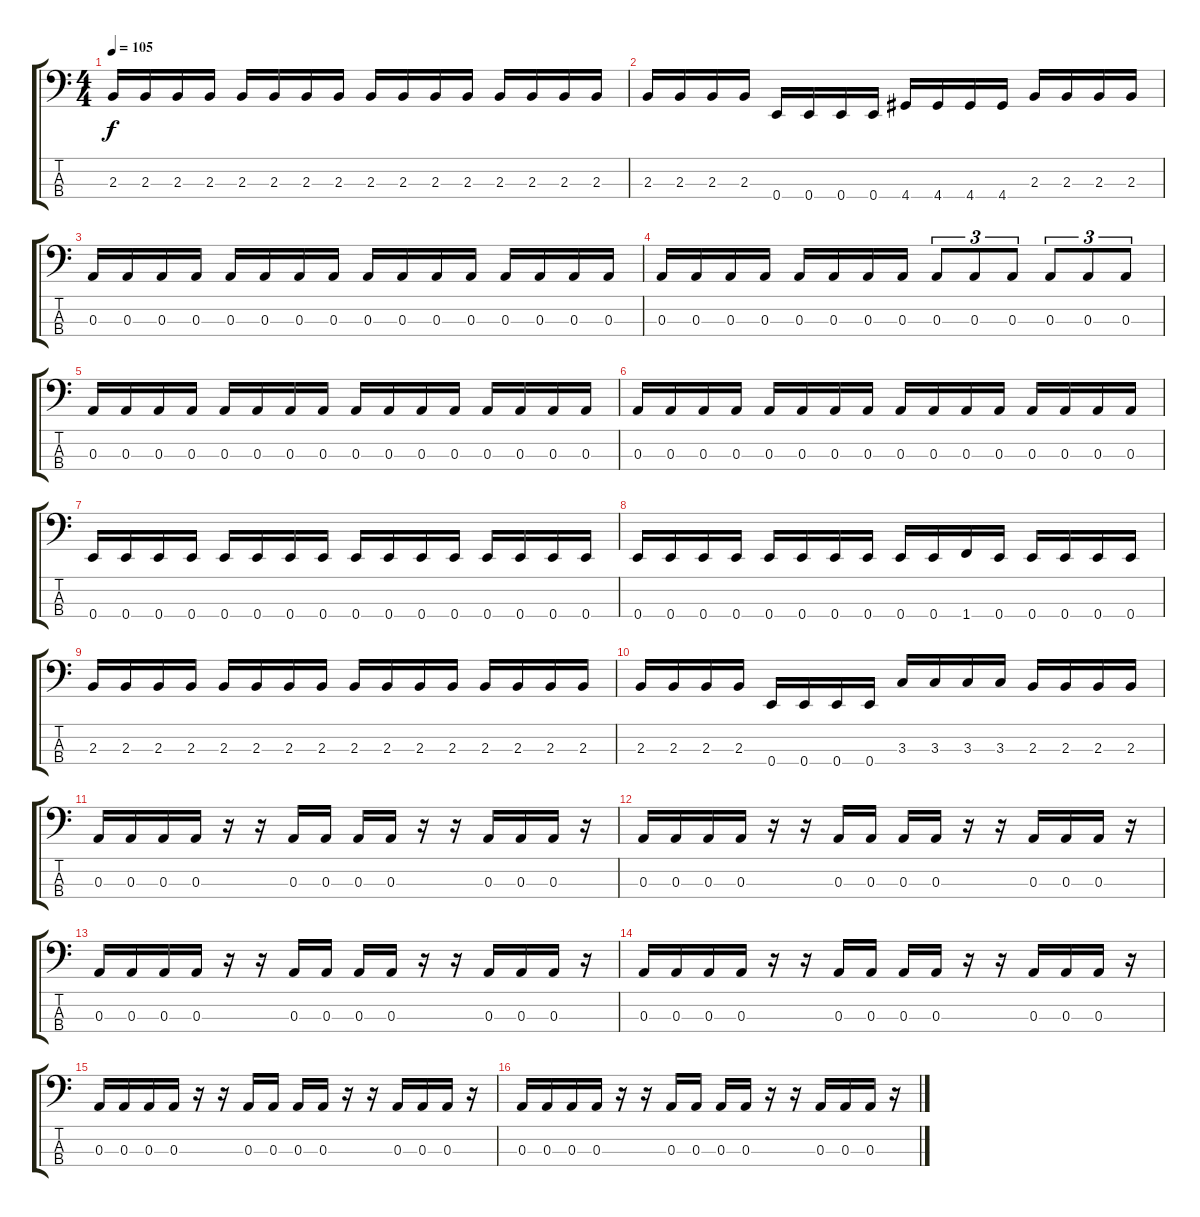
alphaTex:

\track "" {instrument electricbassfinger}
\staff {score tabs}
\tuning (G2 D2 A1 E1) {hide}
\ts (4 4)
\tempo 105
\clef f4
\ks c
2.3.16{dy f} 2.3.16 2.3.16 2.3.16 2.3.16 2.3.16 2.3.16 2.3.16 2.3.16 2.3.16 2.3.16 2.3.16 2.3.16 2.3.16 2.3.16 2.3.16 |
2.3.16 2.3.16 2.3.16 2.3.16 0.4.16 0.4.16 0.4.16 0.4.16 4.4.16 4.4.16 4.4.16 4.4.16 2.3.16 2.3.16 2.3.16 2.3.16 |
0.3.16 0.3.16 0.3.16 0.3.16 0.3.16 0.3.16 0.3.16 0.3.16 0.3.16 0.3.16 0.3.16 0.3.16 0.3.16 0.3.16 0.3.16 0.3.16 |
0.3.16 0.3.16 0.3.16 0.3.16 0.3.16 0.3.16 0.3.16 0.3.16 0.3.8{tu (3 2)} 0.3.8{tu (3 2)} 0.3.8{tu (3 2)} 0.3.8{tu (3 2)} 0.3.8{tu (3 2)} 0.3.8{tu (3 2)} |
0.3.16 0.3.16 0.3.16 0.3.16 0.3.16 0.3.16 0.3.16 0.3.16 0.3.16 0.3.16 0.3.16 0.3.16 0.3.16 0.3.16 0.3.16 0.3.16 |
0.3.16 0.3.16 0.3.16 0.3.16 0.3.16 0.3.16 0.3.16 0.3.16 0.3.16 0.3.16 0.3.16 0.3.16 0.3.16 0.3.16 0.3.16 0.3.16 |
0.4.16 0.4.16 0.4.16 0.4.16 0.4.16 0.4.16 0.4.16 0.4.16 0.4.16 0.4.16 0.4.16 0.4.16 0.4.16 0.4.16 0.4.16 0.4.16 |
0.4.16 0.4.16 0.4.16 0.4.16 0.4.16 0.4.16 0.4.16 0.4.16 0.4.16 0.4.16 1.4.16 0.4.16 0.4.16 0.4.16 0.4.16 0.4.16 |
2.3.16 2.3.16 2.3.16 2.3.16 2.3.16 2.3.16 2.3.16 2.3.16 2.3.16 2.3.16 2.3.16 2.3.16 2.3.16 2.3.16 2.3.16 2.3.16 |
2.3.16 2.3.16 2.3.16 2.3.16 0.4.16 0.4.16 0.4.16 0.4.16 3.3.16 3.3.16 3.3.16 3.3.16 2.3.16 2.3.16 2.3.16 2.3.16 |
0.3.16 0.3.16 0.3.16 0.3.16 r.16 r.16 0.3.16 0.3.16 0.3.16 0.3.16 r.16 r.16 0.3.16 0.3.16 0.3.16 r.16 |
0.3.16 0.3.16 0.3.16 0.3.16 r.16 r.16 0.3.16 0.3.16 0.3.16 0.3.16 r.16 r.16 0.3.16 0.3.16 0.3.16 r.16 |
0.3.16 0.3.16 0.3.16 0.3.16 r.16 r.16 0.3.16 0.3.16 0.3.16 0.3.16 r.16 r.16 0.3.16 0.3.16 0.3.16 r.16 |
0.3.16 0.3.16 0.3.16 0.3.16 r.16 r.16 0.3.16 0.3.16 0.3.16 0.3.16 r.16 r.16 0.3.16 0.3.16 0.3.16 r.16 |
0.3.16 0.3.16 0.3.16 0.3.16 r.16 r.16 0.3.16 0.3.16 0.3.16 0.3.16 r.16 r.16 0.3.16 0.3.16 0.3.16 r.16 |
0.3.16 0.3.16 0.3.16 0.3.16 r.16 r.16 0.3.16 0.3.16 0.3.16 0.3.16 r.16 r.16 0.3.16 0.3.16 0.3.16 r.16
